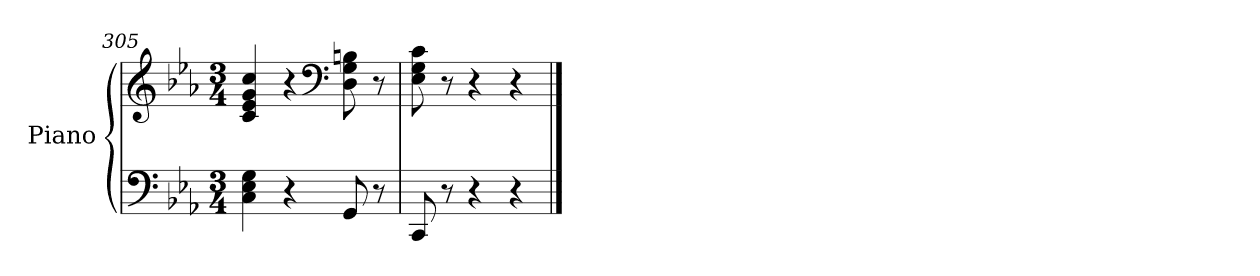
**kern	**kern
*part1	*part1
*staff2	*staff1
*I"Piano	*
*I'Pno.	*
*clefF4	*clefG2
*k[b-e-a-]	*k[b-e-a-]
*M3/4	*M3/4
=305	=305
4C\ 4E-\ 4G\	4c/ 4e-/ 4g/ 4cc/
4r	4r
*	*clefF4
8GG/	8D\ 8G\ 8Bn\
8r	8r
=306	=306
8CC/	8E-\ 8G\ 8c\
8r	8r
4r	4r
4r	4r
==	==
*-	*-
